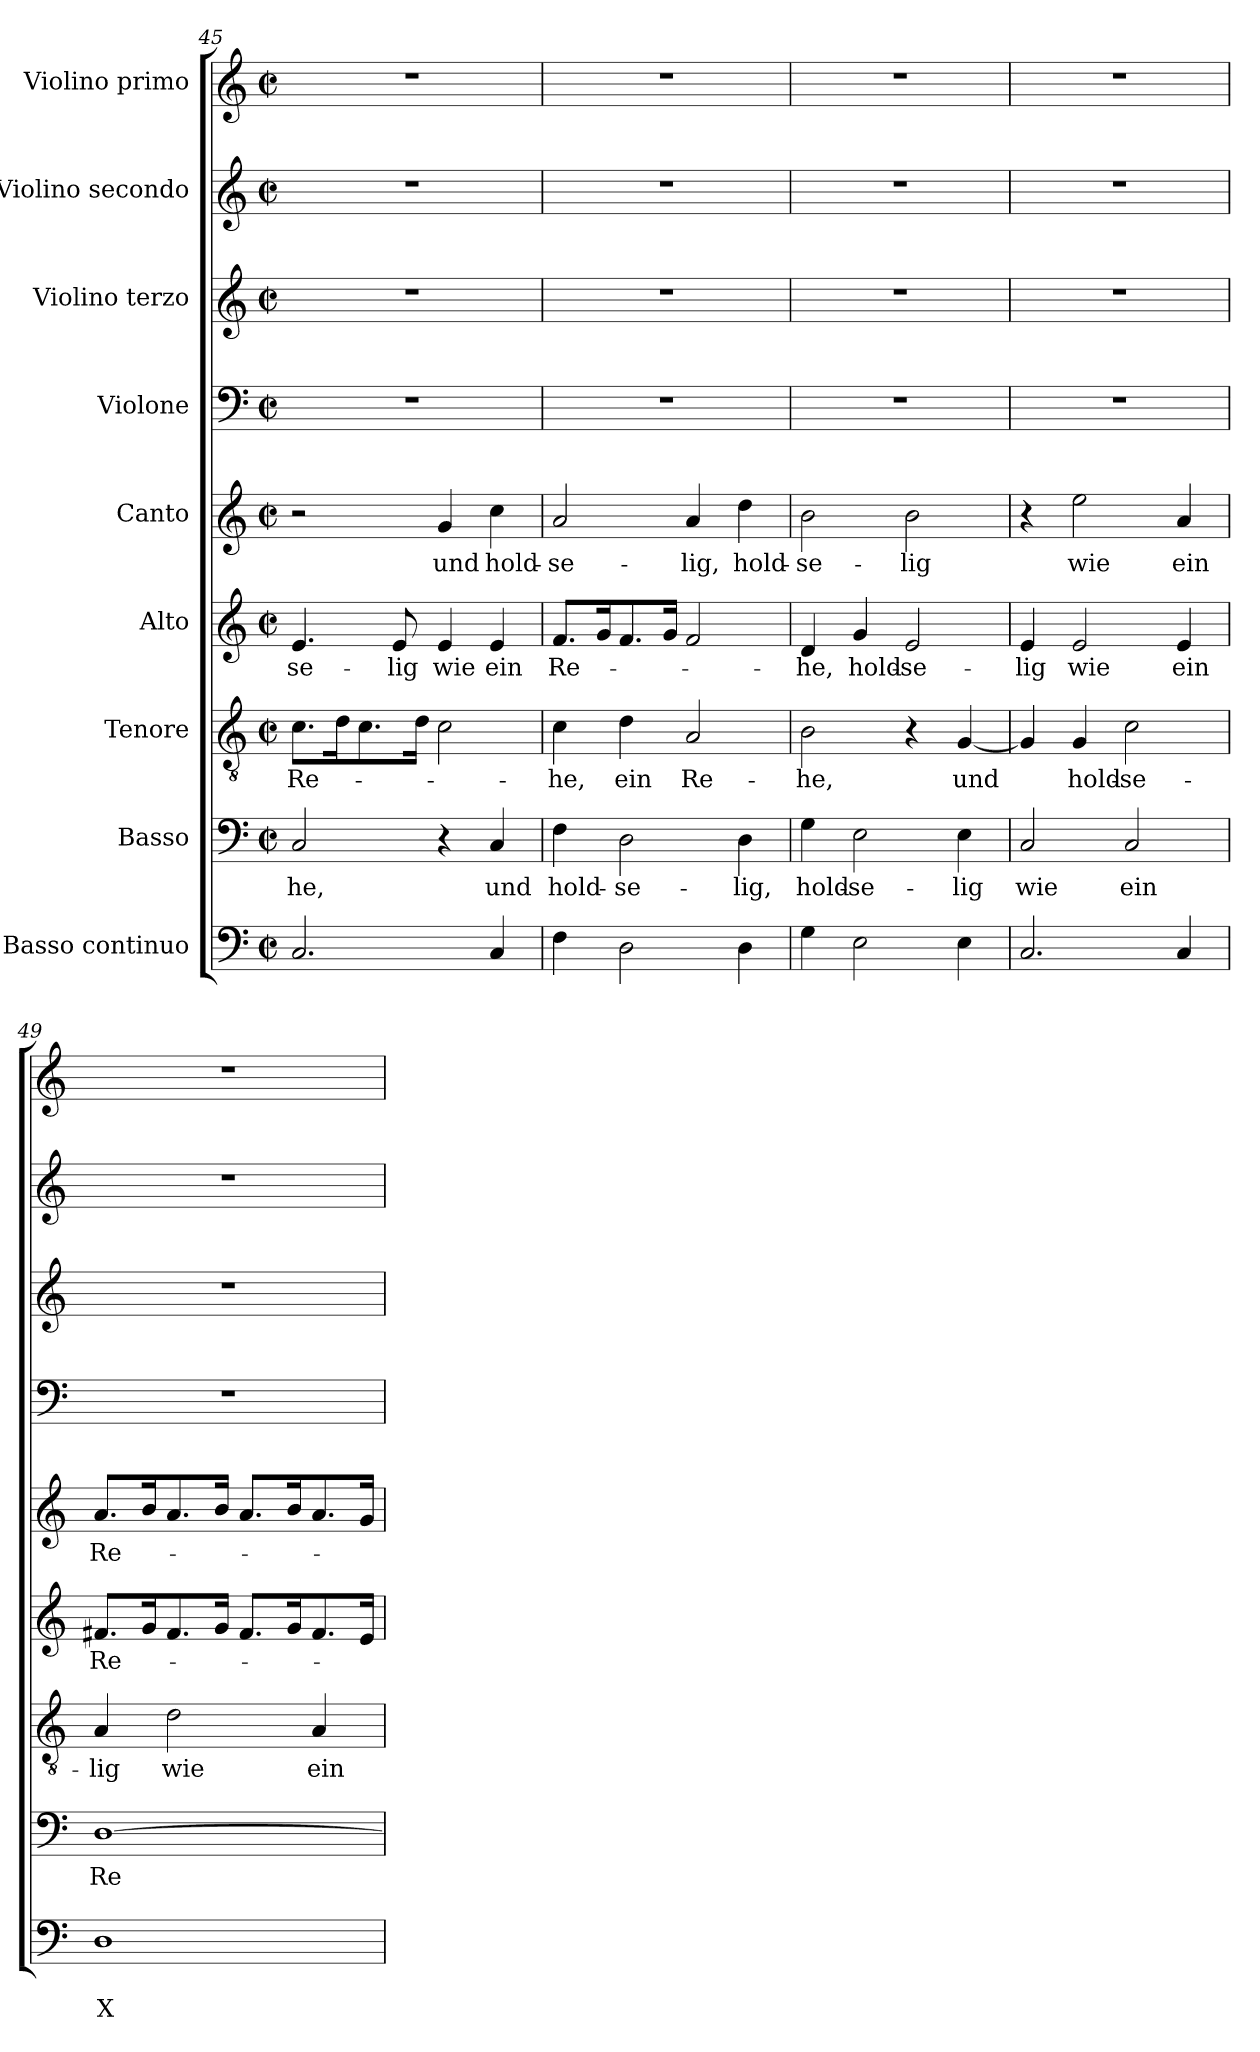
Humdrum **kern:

**kern	**text	**text	**kern	**text	**kern	**text	**kern	**text	**kern	**text	**kern	**kern	**kern	**kern
*part9	*part9	*part9	*part8	*part8	*part7	*part7	*part6	*part6	*part5	*part5	*part4	*part3	*part2	*part1
*staff9	*staff9	*staff9	*staff8	*staff8	*staff7	*staff7	*staff6	*staff6	*staff5	*staff5	*staff4	*staff3	*staff2	*staff1
*I"Basso continuo	*	*	*I"Basso	*	*I"Tenore	*	*I"Alto	*	*I"Canto	*	*I"Violone	*I"Violino terzo	*I"Violino secondo	*I"Violino primo
*clefF4	*	*	*clefF4	*	*clefGv2	*	*clefG2	*	*clefG2	*	*clefF4	*clefG2	*clefG2	*clefG2
*k[]	*	*	*k[]	*	*k[]	*	*k[]	*	*k[]	*	*k[]	*k[]	*k[]	*k[]
*C:	*	*	*C:	*	*C:	*	*C:	*	*C:	*	*C:	*C:	*C:	*C:
*M2/2	*	*	*M2/2	*	*M2/2	*	*M2/2	*	*M2/2	*	*M2/2	*M2/2	*M2/2	*M2/2
*met(c|)	*	*	*met(c|)	*	*met(c|)	*	*met(c|)	*	*met(c|)	*	*met(c|)	*met(c|)	*met(c|)	*met(c|)
=45	=45	=45	=45	=45	=45	=45	=45	=45	=45	=45	=45	=45	=45	=45
!	!	!	!	!LO:LY:b	!	!LO:LY:b	!	!LO:LY:b	!	!	!	!	!	!
2.C/	.	.	2C/	-he,	8.c\L	Re-	4.e/	-se-	2r	.	1r	1r	1r	1r
.	.	.	.	.	16d\k	.	.	.	.	.	.	.	.	.
.	.	.	.	.	8.c\	.	.	.	.	.	.	.	.	.
!	!	!	!	!	!	!	!	!LO:LY:b	!	!	!	!	!	!
.	.	.	.	.	.	.	8e/	-lig	.	.	.	.	.	.
.	.	.	.	.	16d\Jk	.	.	.	.	.	.	.	.	.
!	!	!	!	!	!	!	!	!LO:LY:b	!	!LO:LY:b	!	!	!	!
.	.	.	4r	.	2c\	.	4e/	wie	4g/	und	.	.	.	.
!	!	!	!	!LO:LY:b	!	!	!	!LO:LY:b	!	!LO:LY:b	!	!	!	!
4C/	.	.	4C/	und	.	.	4e/	ein	4cc\	hold-	.	.	.	.
!!LO:LB:g=z
=46	=46	=46	=46	=46	=46	=46	=46	=46	=46	=46	=46	=46	=46	=46
!	!	!	!	!LO:LY:b	!	!LO:LY:b	!	!LO:LY:b	!	!LO:LY:b	!	!	!	!
4F\	.	.	4F\	hold-	4c\	-he,	8.f/L	Re-	2a/	-se-	1r	1r	1r	1r
.	.	.	.	.	.	.	16g/k	.	.	.	.	.	.	.
!	!	!	!	!LO:LY:b	!	!LO:LY:b	!	!	!	!	!	!	!	!
2D\	.	.	2D\	-se-	4d\	ein	8.f/	.	.	.	.	.	.	.
.	.	.	.	.	.	.	16g/Jk	.	.	.	.	.	.	.
!	!	!	!	!	!	!LO:LY:b	!	!	!	!LO:LY:b	!	!	!	!
.	.	.	.	.	2A/	Re-	2f/	.	4a/	-lig,	.	.	.	.
!	!	!	!	!LO:LY:b	!	!	!	!	!	!LO:LY:b	!	!	!	!
4D\	.	.	4D\	-lig,	.	.	.	.	4dd\	hold-	.	.	.	.
=47	=47	=47	=47	=47	=47	=47	=47	=47	=47	=47	=47	=47	=47	=47
!	!	!	!	!LO:LY:b	!	!LO:LY:b	!	!LO:LY:b	!	!LO:LY:b	!	!	!	!
4G\	.	.	4G\	hold-	2B\	-he,	4d/	-he,	2b\	-se-	1r	1r	1r	1r
!	!	!	!	!LO:LY:b	!	!	!	!LO:LY:b	!	!	!	!	!	!
2E\	.	.	2E\	-se-	.	.	4g/	hold-	.	.	.	.	.	.
!	!	!	!	!	!	!	!	!LO:LY:b	!	!LO:LY:b	!	!	!	!
.	.	.	.	.	4r	.	2e/	-se-	2b\	-lig	.	.	.	.
!	!	!	!	!LO:LY:b	!	!LO:LY:b	!	!	!	!	!	!	!	!
4E\	.	.	4E\	-lig	[4G/	und	.	.	.	.	.	.	.	.
=48	=48	=48	=48	=48	=48	=48	=48	=48	=48	=48	=48	=48	=48	=48
!	!	!	!	!LO:LY:b	!	!	!	!LO:LY:b	!	!	!	!	!	!
2.C/	.	.	2C/	wie	4G/]	.	4e/	-lig	4r	.	1r	1r	1r	1r
!	!	!	!	!	!	!LO:LY:b	!	!LO:LY:b	!	!LO:LY:b	!	!	!	!
.	.	.	.	.	4G/	hold-	2e/	wie	2ee\	wie	.	.	.	.
!	!	!	!	!LO:LY:b	!	!LO:LY:b	!	!	!	!	!	!	!	!
.	.	.	2C/	ein	2c\	-se-	.	.	.	.	.	.	.	.
!	!	!	!	!	!	!	!	!LO:LY:b	!	!LO:LY:b	!	!	!	!
4C/	.	.	.	.	.	.	4e/	ein	4a/	ein	.	.	.	.
=49	=49	=49	=49	=49	=49	=49	=49	=49	=49	=49	=49	=49	=49	=49
!	!	!LO:LY:b	!	!LO:LY:b	!	!LO:LY:b	!	!LO:LY:b	!	!LO:LY:b	!	!	!	!
1D	.	X	[1D	Re-	4A/	-lig	8.f#X/L	Re-	8.a/L	Re-	1r	1r	1r	1r
.	.	.	.	.	.	.	16g/k	.	16b/k	.	.	.	.	.
!	!	!	!	!	!	!LO:LY:b	!	!	!	!	!	!	!	!
.	.	.	.	.	2d\	wie	8.f#/	.	8.a/	.	.	.	.	.
.	.	.	.	.	.	.	16g/Jk	.	16b/Jk	.	.	.	.	.
.	.	.	.	.	.	.	8.f#/L	.	8.a/L	.	.	.	.	.
.	.	.	.	.	.	.	16g/k	.	16b/k	.	.	.	.	.
!	!	!	!	!	!	!LO:LY:b	!	!	!	!	!	!	!	!
.	.	.	.	.	4A/	ein	8.f#/	.	8.a/	.	.	.	.	.
.	.	.	.	.	.	.	16e/Jk	.	16g/Jk	.	.	.	.	.
=	=	=	=	=	=	=	=	=	=	=	=	=	=	=
*-	*-	*-	*-	*-	*-	*-	*-	*-	*-	*-	*-	*-	*-	*-
